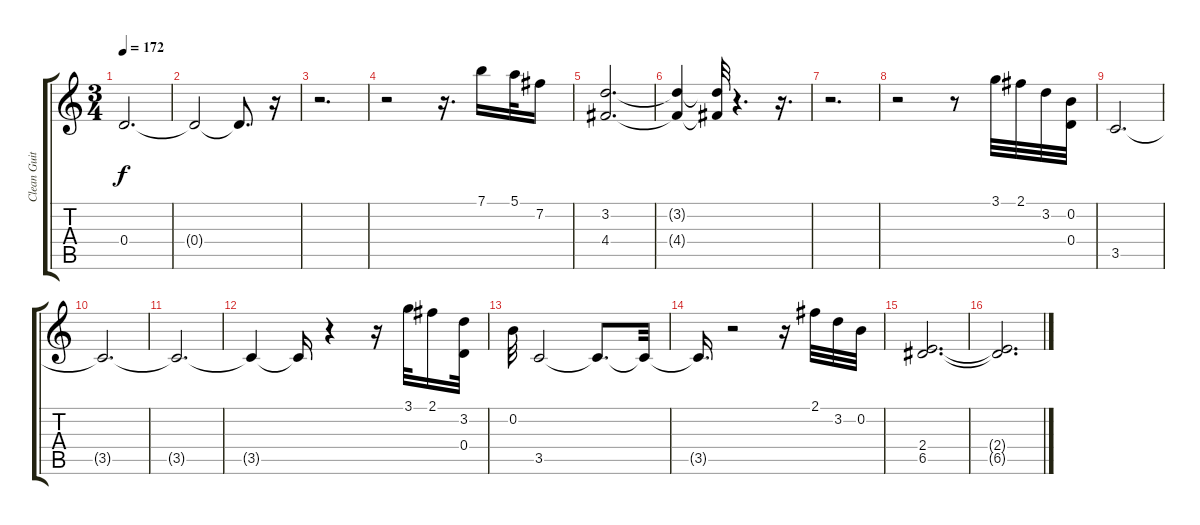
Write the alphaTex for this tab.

\track ("Clean Guitar" "Clean Guit") {instrument acousticguitarsteel}
\staff {score tabs}
\tuning (E4 B3 G3 D3 A2 E2) {hide}
\ts (3 4)
\tempo 172
\clef g2
\ks c
0.4.2{d dy f} |
0.4{t}.2 0.4{t}.8{d} r.16 |
r.2{d} |
r.2 r.16{d} 7.1.16 5.1.32 7.2.16 |
(3.2 4.4).2{d} |
(3.2{t} 4.4{t}).4 (3.2{t} 4.4{t}).32 r.4{d} r.16{d} |
r.2{d} |
r.2 r.8 3.1.32 2.1.32 3.2.32 (0.2 0.4).32 |
3.5.2{d} |
3.5{t}.2{d} |
3.5{t}.2{d} |
3.5{t}.4 3.5{t}.16 r.4 r.16 3.1.32 2.1.16 (3.2 0.4).32 |
0.2.32 3.5.2 3.5{t}.8{d} 3.5{t}.32 |
3.5{t}.16{d} r.2 r.16 2.1.32 3.2.32 0.2.32 |
(2.4 6.5).2{d} |
(2.4{t} 6.5{t}).2{d}
